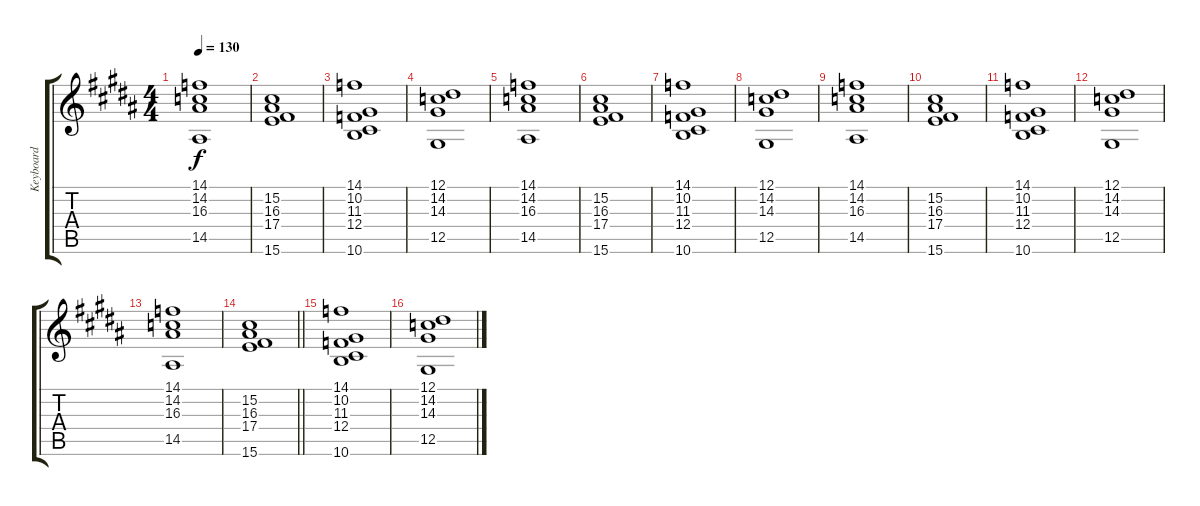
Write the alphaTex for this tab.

\track ("Keyboard" "Keyboard") {instrument stringensemble1}
\staff {score tabs}
\tuning (Eb4 Bb3 Gb3 Db3 Ab2 Db3) {hide}
\ts (4 4)
\tempo 130
\clef g2
\ks b
(14.1 14.2 16.3 14.5).1{dy f} |
(15.2 16.3 17.4 15.6).1 |
(14.1 10.2 11.3 12.4 10.6).1 |
(12.1 14.2 14.3 12.5).1 |
(14.1 14.2 16.3 14.5).1 |
(15.2 16.3 17.4 15.6).1 |
(14.1 10.2 11.3 12.4 10.6).1 |
(12.1 14.2 14.3 12.5).1 |
(14.1 14.2 16.3 14.5).1 |
(15.2 16.3 17.4 15.6).1 |
(14.1 10.2 11.3 12.4 10.6).1 |
(12.1 14.2 14.3 12.5).1 |
(14.1 14.2 16.3 14.5).1 |
\barLineRight lightlight
(15.2 16.3 17.4 15.6).1 |
(14.1 10.2 11.3 12.4 10.6).1 |
(12.1 14.2 14.3 12.5).1
